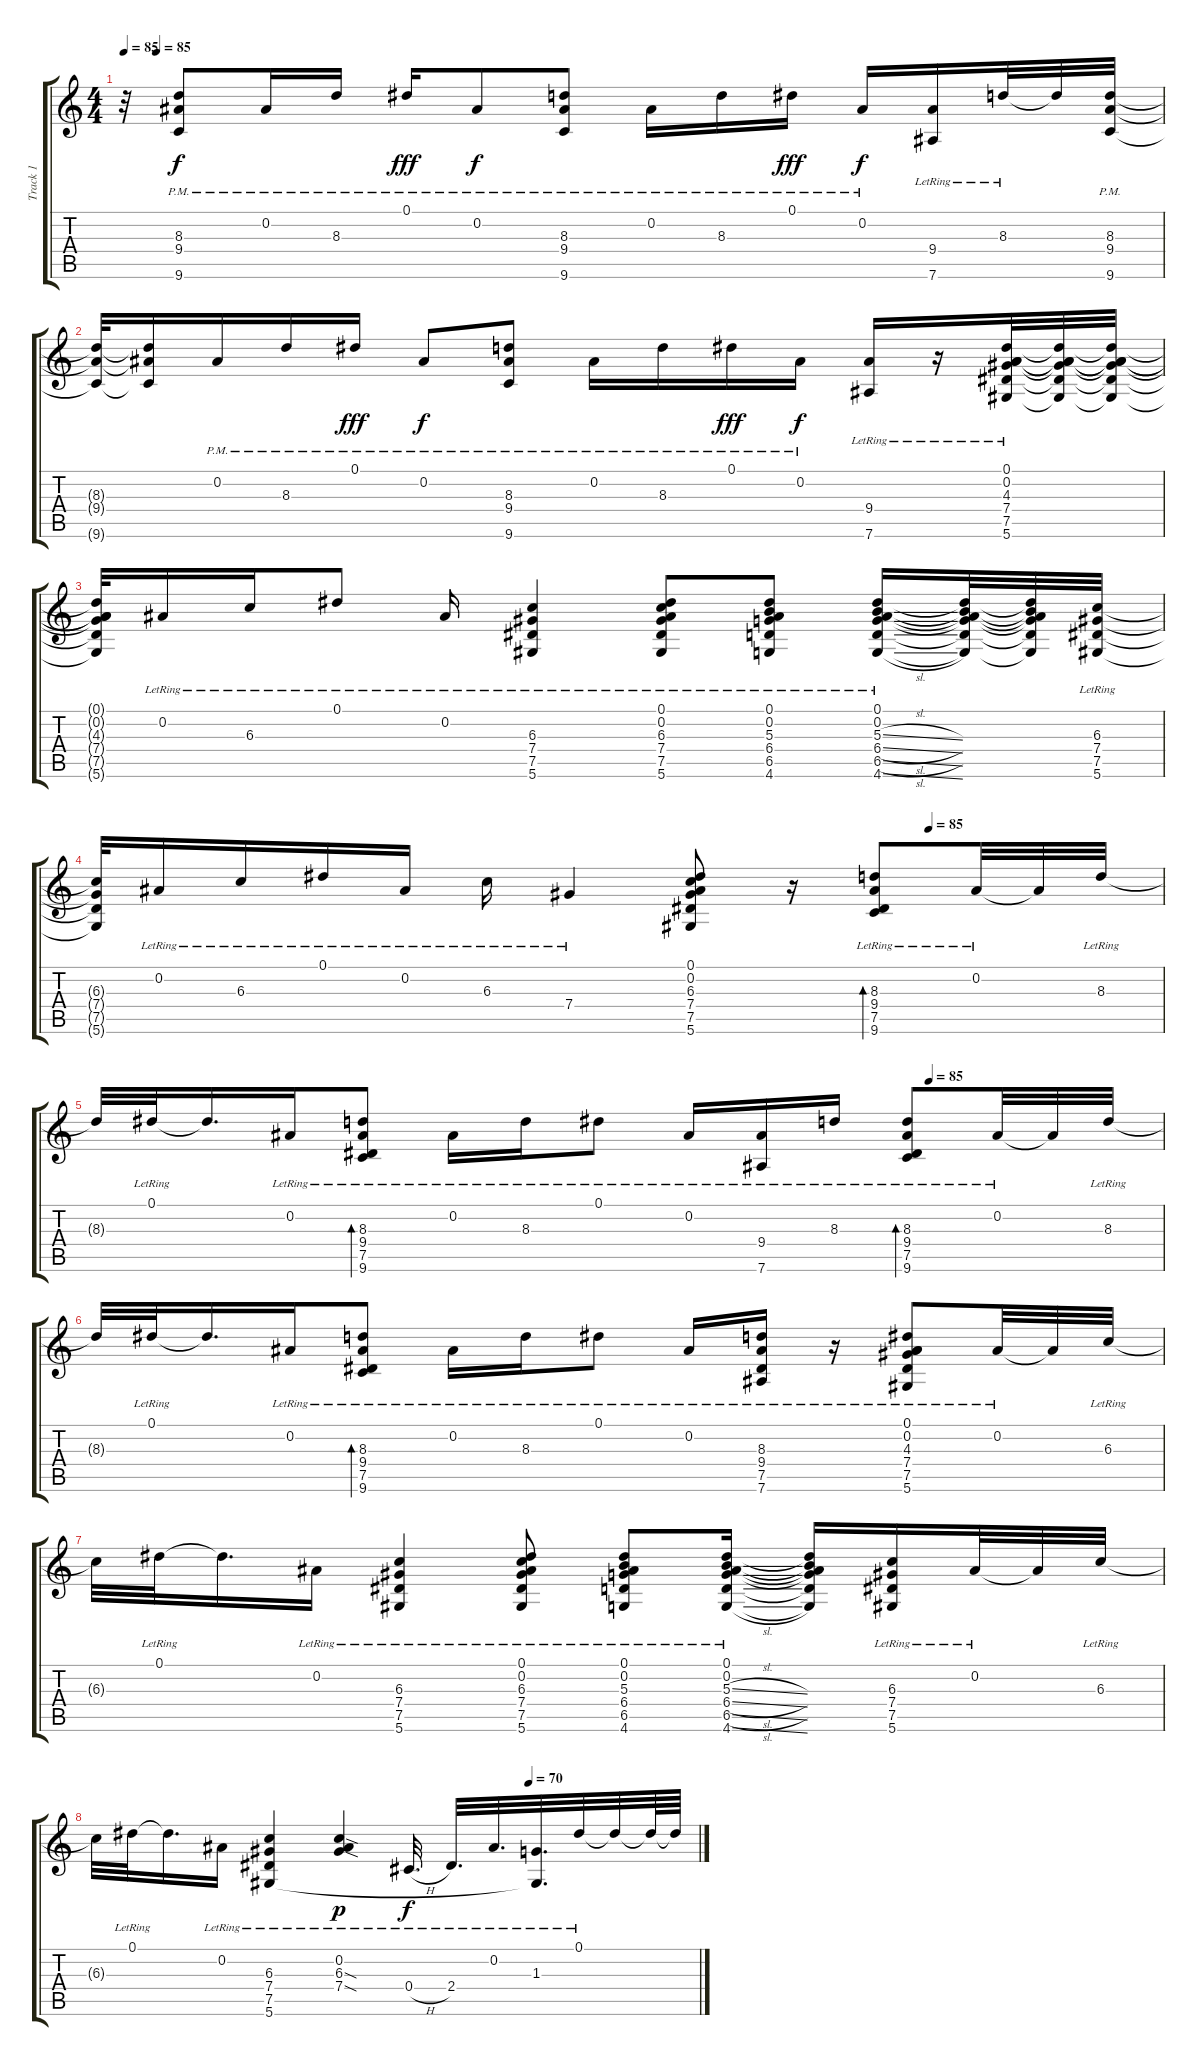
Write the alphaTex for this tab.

\track ("Track 1" "Track 1") {instrument acousticguitarsteel}
\staff {score tabs}
\tuning (Eb4 Bb3 Gb3 Db3 Ab2 Eb2) {hide}
\ts (4 4)
\tempo 85
\tempo (85 0.03125)
\clef g2
\ks c
r.32{dy mf} (8.3{pm} 9.4{pm} 9.6{pm}).8{dy f} 0.2{pm}.16 8.3{pm}.16 0.1{pm}.16{dy fff} 0.2{pm}.8{dy f} (8.3{pm} 9.4{pm} 9.6{pm}).8 0.2{pm}.16 8.3{pm}.16 0.1{pm}.16{dy fff} 0.2{pm}.16{dy f} (9.4{lr} 7.6{lr}).16 8.3{lr}.32 8.3{t}.32 (8.3{pm} 9.4{pm} 9.6{pm}).32 |
(8.3{t} 9.4{t} 9.6{t}).32 (8.3{t} 9.4{t} 9.6{t}).16 0.2{pm}.16 8.3{pm}.16 0.1{pm}.16{dy fff} 0.2{pm}.8{dy f} (8.3{pm} 9.4{pm} 9.6{pm}).8 0.2{pm}.16 8.3{pm}.16 0.1{pm}.16{dy fff} 0.2{pm}.16{dy f} (9.4{lr} 7.6{lr}).16 r.16 (0.1{lr} 0.2{lr} 4.3{lr} 7.4{lr} 7.5{lr} 5.6{lr}).32 (0.1{t} 0.2{t} 4.3{t} 7.4{t} 7.5{t} 5.6{t}).32 (0.1{t} 0.2{t} 4.3{t} 7.4{t} 7.5{t} 5.6{t}).32 |
(0.1{t} 0.2{t} 4.3{t} 7.4{t} 7.5{t} 5.6{t}).32 0.2{lr}.16 6.3{lr}.16 0.1{lr}.8 0.2{lr}.16 (6.3{lr} 7.4{lr} 7.5{lr} 5.6{lr}).4 (0.1{lr} 0.2{lr} 6.3{lr} 7.4{lr} 7.5{lr} 5.6{lr}).8 (0.1{lr} 0.2{lr} 5.3{lr} 6.4{lr} 6.5{lr} 4.6{lr}).8 (0.1{lr} 0.2{lr} 5.3{sl lr} 6.4{sl lr} 6.5{sl lr} 4.6{sl lr}).16 (0.1{t} 0.2{t} 5.3{t} 6.4{t} 6.5{t} 4.6{t}).32 (0.1{t} 0.2{t} 5.3{t} 6.4{t} 6.5{t} 4.6{t}).32 (6.3{lr} 7.4{lr} 7.5{lr} 5.6{lr}).32 |
\tempo (85 0.78125)
(6.3{t} 7.4{t} 7.5{t} 5.6{t}).32 0.2{lr}.16 6.3{lr}.16 0.1{lr}.16 0.2{lr}.16 6.3{lr}.16 7.4{lr}.4 (0.1 0.2 6.3 7.4 7.5 5.6).8 r.16 (8.3{lr} 9.4{lr} 7.5 9.6{lr}).8{bd 60} 0.2{lr}.32 0.2{t}.32 8.3{lr}.32 |
\tempo (85 0.78125)
8.3{t}.32 0.1{lr}.32 0.1{t}.16{d} 0.2{lr}.16 (8.3{lr} 9.4{lr} 7.5{lr} 9.6{lr}).8{bd 60} 0.2{lr}.16 8.3{lr}.16 0.1{lr}.8 0.2{lr}.16 (9.4{lr} 7.6{lr}).16 8.3{lr}.16 (8.3{lr} 9.4{lr} 7.5{lr} 9.6{lr}).8{bd 60} 0.2{lr}.32 0.2{t}.32 8.3{lr}.32 |
8.3{t}.32 0.1{lr}.32 0.1{t}.16{d} 0.2{lr}.16 (8.3{lr} 9.4{lr} 7.5{lr} 9.6{lr}).8{bd 60} 0.2{lr}.16 8.3{lr}.16 0.1{lr}.8 0.2{lr}.16 (8.3 9.4{lr} 7.5 7.6{lr}).16 r.16 (0.1{lr} 0.2{lr} 4.3{lr} 7.4{lr} 7.5{lr} 5.6{lr}).8 0.2{lr}.32 0.2{t}.32 6.3{lr}.32 |
6.3{t}.32 0.1{lr}.32 0.1{t}.16{d} 0.2{lr}.16 (6.3{lr} 7.4{lr} 7.5{lr} 5.6{lr}).4 (0.1{lr} 0.2{lr} 6.3{lr} 7.4{lr} 7.5{lr} 5.6{lr}).8 (0.1{lr} 0.2{lr} 5.3{lr} 6.4{lr} 6.5{lr} 4.6{lr}).8 (0.1{lr} 0.2{lr} 5.3{sl lr} 6.4{sl lr} 6.5{sl lr} 4.6{sl lr}).16 (0.1{t} 0.2{t} 5.3{t} 6.4{t} 6.5{t} 4.6{t}).16 (6.3{lr} 7.4{lr} 7.5{lr} 5.6{lr}).16 0.2{lr}.32 0.2{t}.32 6.3{lr}.32 |
\tempo (70 0.71875)
6.3{t}.32 0.1{lr}.32 0.1{t}.16{d} 0.2{lr}.16 (6.3{lr} 7.4{lr} 7.5{lr} 5.6{lr}).4 (0.2{lr} 6.3{sod lr} 7.4{sod lr}).4{dy p} 0.4{h lr}.32{d dy f} 2.4{lr}.32{d} 0.2{lr}.32{d} (1.3{lr} 5.6{t}).32{d instrument acousticguitarsteel} 0.1{lr}.32 0.1{t}.32 0.1{t}.64 0.1{t}.64
